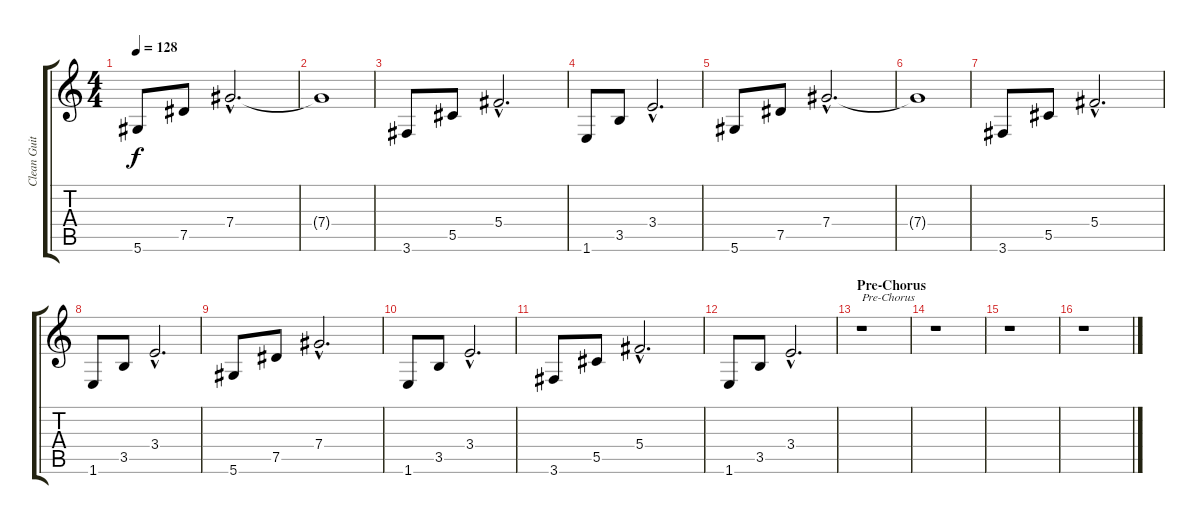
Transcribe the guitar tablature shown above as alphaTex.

\track ("Clean Guitar" "Clean Guit") {instrument electricguitarjazz}
\staff {score tabs}
\tuning (Eb4 Bb3 Gb3 Db3 Ab2 Eb2) {hide}
\ts (4 4)
\tempo 128
\clef g2
\ks c
5.6.8{dy f} 7.5.8 7.4{hac}.2{d} |
7.4{t}.1 |
3.6.8 5.5.8 5.4{hac}.2{d} |
1.6.8 3.5.8 3.4{hac}.2{d} |
5.6.8 7.5.8 7.4{hac}.2{d} |
7.4{t}.1 |
3.6.8 5.5.8 5.4{hac}.2{d} |
1.6.8 3.5.8 3.4{hac}.2{d} |
5.6.8 7.5.8 7.4{hac}.2{d} |
1.6.8 3.5.8 3.4{hac}.2{d} |
3.6.8 5.5.8 5.4{hac}.2{d} |
1.6.8 3.5.8 3.4{hac}.2{d} |
\section ("" "Pre-Chorus")
r.1{txt "Pre-Chorus"} |
r.1 |
r.1 |
r.1
